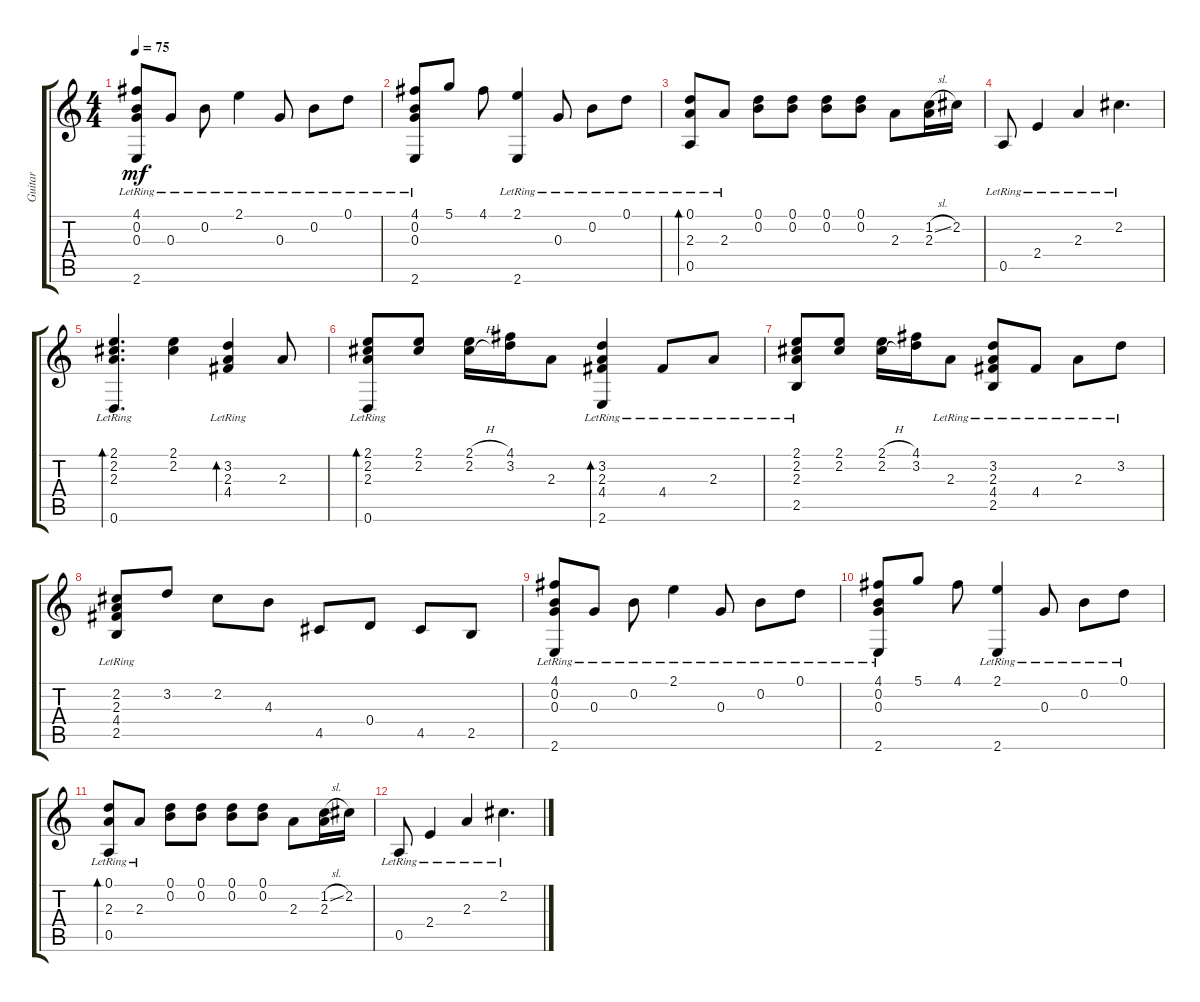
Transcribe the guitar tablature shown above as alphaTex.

\track ("Guitar" "Guitar") {instrument acousticguitarsteel}
\staff {score tabs}
\tuning (D4 B3 G3 D3 A2 D2) {hide}
\ts (4 4)
\tempo 75
\clef g2
\ks c
(4.1{lr} 0.2{lr} 0.3{lr} 2.6{lr}).8{dy mf} 0.3{lr}.8 0.2{lr}.8 2.1{lr}.4 0.3{lr}.8 0.2{lr}.8 0.1{lr}.8 |
(4.1 0.2 0.3 2.6{lr}).8 5.1.8 4.1.8 (2.1 2.6{lr}).4 0.3{lr}.8 0.2{lr}.8 0.1{lr}.8 |
(0.1 2.3 0.5{lr}).8{bd 240} 2.3{lr}.8 (0.1 0.2).8 (0.1 0.2).8 (0.1 0.2).8 (0.1 0.2).8 2.3.8 (1.2{sl} 2.3).16 2.2.16 |
0.5{lr}.8 2.4{lr}.4 2.3{lr}.4 2.2{lr}.4{d} |
(2.1 2.2 2.3{lr} 0.6{lr}).4{d bd 240} (2.1 2.2).4 (3.2 2.3 4.4{lr}).4{bd 240} 2.3.8 |
(2.1 2.2 2.3{lr} 0.6{lr}).8{bd 240} (2.1 2.2).8 (2.1{h} 2.2{h}).16 (4.1 3.2).16 2.3.8 (3.2 2.3 4.4{lr} 2.6{lr}).4{bd 120} 4.4{lr}.8 2.3{lr}.8 |
(2.1 2.2 2.3{lr} 2.5{lr}).8 (2.1 2.2).8 (2.1{h} 2.2{h}).16 (4.1 3.2).16 2.3{lr}.8 (3.2 2.3 4.4 2.5{lr}).8 4.4{lr}.8 2.3{lr}.8 3.2{lr}.8 |
(2.2 2.3{lr} 4.4 2.5{lr}).8 3.2.8 2.2.8 4.3.8 4.5.8 0.4.8 4.5.8 2.5.8 |
(4.1{lr} 0.2{lr} 0.3{lr} 2.6{lr}).8 0.3{lr}.8 0.2{lr}.8 2.1{lr}.4 0.3{lr}.8 0.2{lr}.8 0.1{lr}.8 |
(4.1 0.2 0.3 2.6{lr}).8 5.1.8 4.1.8 (2.1 2.6{lr}).4 0.3{lr}.8 0.2{lr}.8 0.1{lr}.8 |
(0.1 2.3 0.5{lr}).8{bd 240 volume 0} 2.3{lr}.8 (0.1 0.2).8 (0.1 0.2).8 (0.1 0.2).8 (0.1 0.2).8 2.3.8 (1.2{sl} 2.3).16 2.2.16 |
0.5{lr}.8 2.4{lr}.4 2.3{lr}.4 2.2{lr}.4{d}
